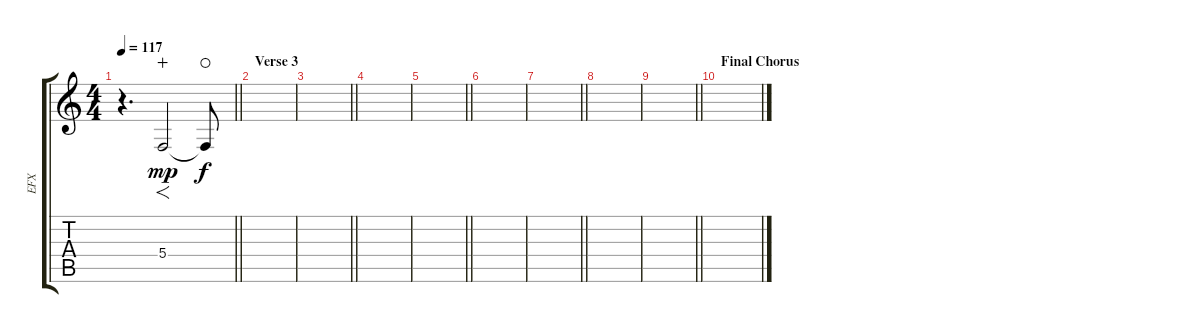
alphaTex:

\track ("EFX" "EFX") {instrument lead3calliope}
\staff {score tabs}
\tuning (D4 A3 F3 C3 G2 C2) {hide}
\ts (4 4)
\tempo 117
\clef g2
\barLineRight lightlight
\ks c
r.4{d dy mf} 5.4.2{f dy mp wahc} 5.4{t}.8{dy f waho} |
\section ("" "Verse 3")
|
\barLineRight lightlight
|
|
\barLineRight lightlight
|
|
\barLineRight lightlight
|
|
\barLineRight lightlight
|
\section ("" "Final Chorus")
